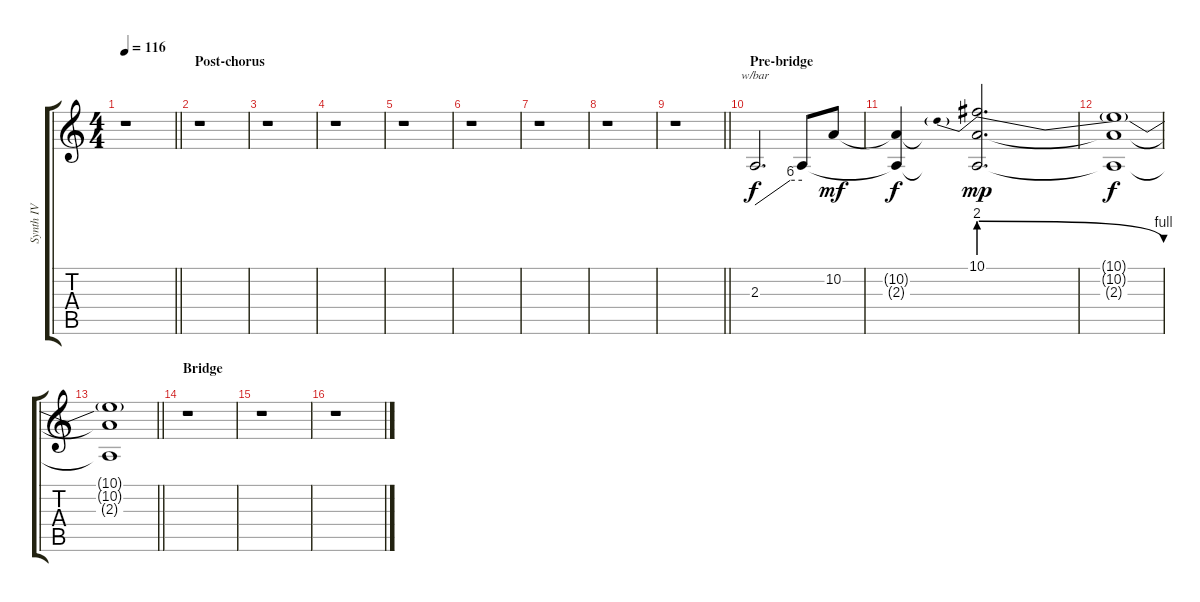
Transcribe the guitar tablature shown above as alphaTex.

\track ("Synth IV" "Synth IV") {instrument pad8sweep}
\staff {score tabs}
\tuning (E4 B3 G3 D3 A2 E2) {hide}
\ts (4 4)
\tempo 116
\clef g2
\barLineRight lightlight
\ks c
r.1{dy f} |
\section ("" "Post-chorus")
r.1 |
r.1 |
r.1 |
r.1 |
r.1 |
r.1 |
r.1 |
\barLineRight lightlight
r.1 |
\section ("" "Pre-bridge")
2.3.2{d tbe (custom default 0 0 45 24 60 24)} 2.3{t}.8 10.2.8{dy mf} |
(10.2{t} 2.3{t}).4{dy f} (10.1{be (prebendrelease 0 8 60 4)} 10.2{t} 2.3{t}).2{d dy mp} |
(10.1{t} 10.2{t} 2.3{t}).1{dy f} |
\barLineRight lightlight
(10.1{t} 10.2{t} 2.3{t}).1 |
\section ("" "Bridge")
r.1 |
r.1 |
r.1
